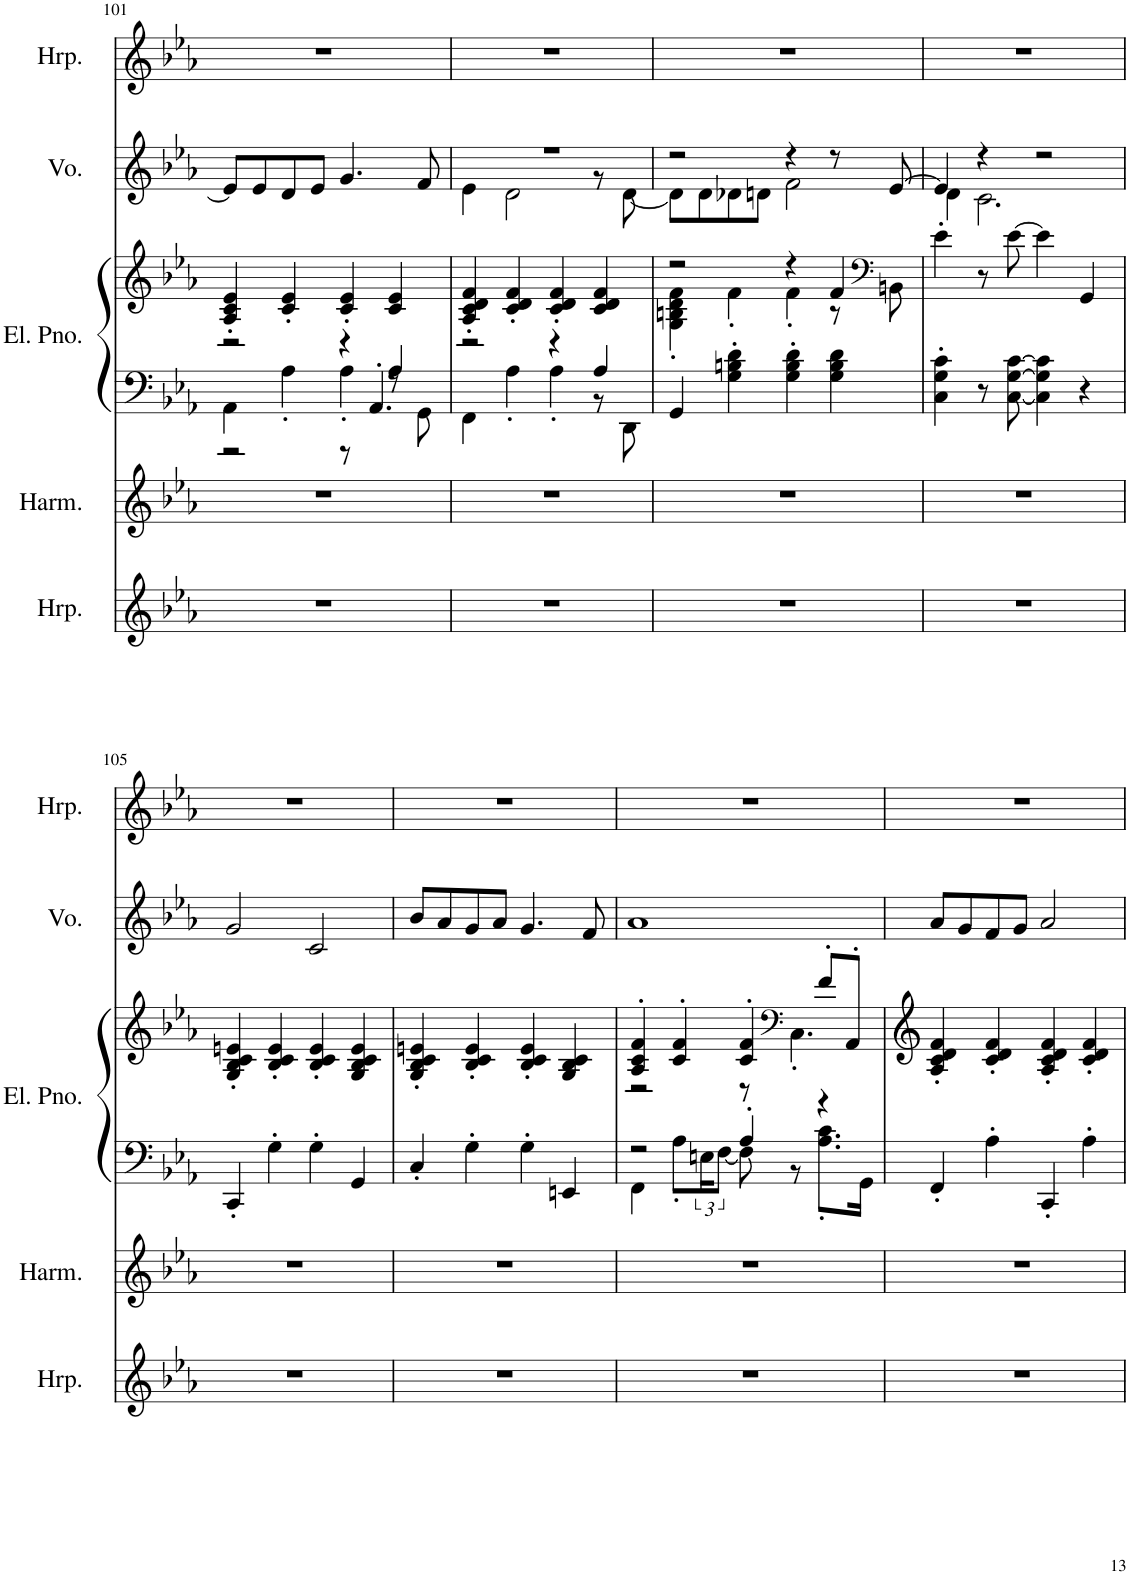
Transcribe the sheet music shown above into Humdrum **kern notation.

**kern	**kern	**kern	**kern	**kern	**kern
*part5	*part4	*part3	*part3	*part2	*part1
*staff6	*staff5	*staff4	*staff3	*staff2	*staff1
*I"Harp, Music Box	*I"Harmonica, Accordion	*I"Electric Piano, Piano	*	*I"Voice, Voice Oohs	*I"Harp, Vibraphone
*I'Hrp.	*I'Harm.	*I'El. Pno.	*	*I'Vo.	*I'Hrp.
!!LO:PB:g=z
*clefG2	*clefG2	*clefF4	*clefF4	*clefG2	*clefF4
*k[b-e-a-]	*k[b-e-a-]	*k[b-e-a-]	*k[b-e-a-]	*k[b-e-a-]	*k[b-e-a-]
*M4/4	*M4/4	*M4/4	*M4/4	*M4/4	*M4/4
=101	=101	=101	=101	=101	=101
*	*	*^	*	*	*
*	*	*	*^	*	*	*
1r	1r	2r	4AA-\	2r	4A-/' 4c/' 4e-/'	8e-/L]	1r
.	.	.	.	.	.	8e-/	.
.	.	.	4A-'\	.	4c/' 4e-/'	8d/	.
.	.	.	.	.	.	8e-/J	.
.	.	4r	4A-'\	8r	4c/' 4e-/'	4.g/	.
.	.	.	.	4.AA-'/	.	.	.
.	.	4A-/	8r	.	4c/ 4e-/	.	.
.	.	.	8GG\	.	.	8f/	.
*	*	*	*v	*v	*	*	*
=102	=102	=102	=102	=102	=102	=102
*	*	*	*	*	*^	*
1r	1r	2r	4FF\	4A-/' 4c/' 4d/' 4f/'	1r	4e-\	1r
.	.	.	4A-'\	4c/' 4d/' 4f/'	.	2d\	.
.	.	4r	4A-'\	4c/' 4d/' 4f/'	.	.	.
.	.	4A-/	8r	4c/ 4d/ 4f/	.	8r	.
.	.	.	8DD\	.	.	[8d\	.
*	*	*v	*v	*	*	*	*
=103	=103	=103	=103	=103	=103	=103
*	*	*	*^	*	*	*
1r	1r	4GG/	2r	4G\' 4Bn\' 4d\' 4f\'	2r	8d\L]	1r
.	.	.	.	.	.	8d\	.
.	.	4G\' 4Bn\' 4d\'	.	4f'\	.	8d-X\	.
.	.	.	.	.	.	8dn\J	.
.	.	4G\' 4B\' 4d\'	4r	4f'\	4r	2f\	.
.	.	4G\ 4B\ 4d\	4f/	8r	8r	.	.
*	*	*	*clefF4	*	*	*	*
.	.	.	.	8BBn\	[8e-/	.	.
*	*	*	*v	*v	*	*	*
=104	=104	=104	=104	=104	=104	=104
1r	1r	4C\' 4G\' 4c\'	4e-'\	4e-/]	4d\	1r
.	.	8r	8r	4r	2.c\	.
.	.	[8C\ [8G\ [8c\	[8e-\	.	.	.
.	.	4C\] 4G\] 4c\]	4e-\]	2r	.	.
.	.	4r	4GG/	.	.	.
*	*	*	*	*v	*v	*
!!LO:LB:g=z
=105	=105	=105	=105	=105	=105
1r	1r	4CC'/	4G/' 4B-/' 4c/' 4en/'	2g/	1r
.	.	4G'\	4B-/' 4c/' 4e/'	.	.
.	.	4G'\	4B-/' 4c/' 4e/'	2c/	.
.	.	4GG/	4G/ 4B-/ 4c/ 4e/	.	.
=106	=106	=106	=106	=106	=106
1r	1r	4C'/	4G/' 4B-/' 4c/' 4en/'	8b-/L	1r
.	.	.	.	8a-/	.
.	.	4G'\	4B-/' 4c/' 4e/'	8g/	.
.	.	.	.	8a-/J	.
.	.	4G'\	4B-/' 4c/' 4e/'	4.g/	.
.	.	4EEn/	4G/ 4B-/ 4c/	.	.
.	.	.	.	8f/	.
=107	=107	=107	=107	=107	=107
*	*	*^	*^	*	*
1r	1r	2r	4FF\	4A-/' 4c/' 4f/'	2r	1a-	1r
.	.	.	8A-'\L	4c/' 4f/'	.	.	.
.	.	.	24En\K	.	.	.	.
.	.	.	[12F\J	.	.	.	.
.	.	4A-'/	8F\]	4c/' 4f/'	8r	.	.
*	*	*	*	*clefF4	*	*	*
.	.	.	8r	.	4.C'\	.	.
.	.	4r	8.A-\' 8.c\'L	8f'/L	.	.	.
.	.	.	.	8AA-'/J	.	.	.
.	.	.	16GG\Jk	.	.	.	.
*	*	*v	*v	*	*	*	*
*	*	*	*v	*v	*	*
=108	=108	=108	=108	=108	=108
1r	1r	4FF'/	4A-/' 4c/' 4d/' 4f/'	8a-/L	1r
.	.	.	.	8g/	.
.	.	4A-'\	4c/' 4d/' 4f/'	8f/	.
.	.	.	.	8g/J	.
.	.	4CC'/	4A-/' 4c/' 4d/' 4f/'	2a-/	.
.	.	4A-'\	4c/' 4d/' 4f/'	.	.
=	=	=	=	=	=
*-	*-	*-	*-	*-	*-
